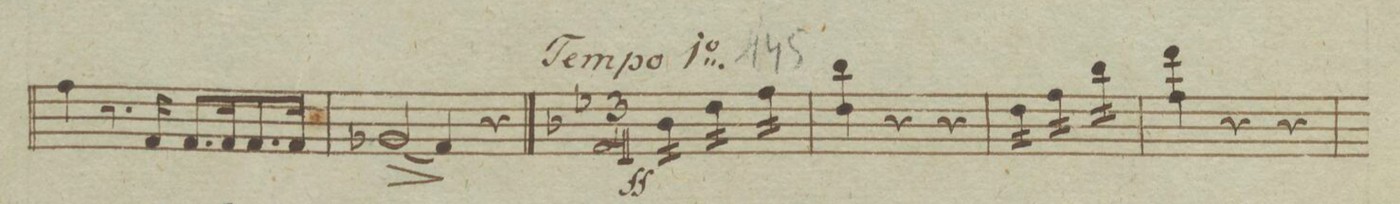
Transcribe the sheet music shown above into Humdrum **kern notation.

**kern	**dynam
*I"Violino Primo.	*
*clefG2	*
*k[b-e-]	*
*met(c)	*
*M4/4	*
4ff\	.
8.r	.
16f/	.
8.f/L	.
16f/K	.
8.f/	.
16f/Jk	.
=144	=144
(2g-X/	>
4f/)	]
4r	.
=145||	=145||
*M3/4	*
*k[b-e-]	*
*tremolo	*
16b-\LL	ff
16b-\	.
16b-\	.
16b-\JJ	.
16dd\LL	.
16dd\	.
16dd\	.
16dd\JJ	.
16ff\LL	.
16ff\	.
16ff\	.
16ff\JJ	.
=146	=146
4bb- 4dd\	.
4r	.
4r	.
=147	=147
16dd\LL	.
16dd\	.
16dd\	.
16dd\JJ	.
16ff\LL	.
16ff\	.
16ff\	.
16ff\JJ	.
16bb-\LL	.
16bb-\	.
16bb-\	.
16bb-\JJ	.
=148	=148
4ddd 4ff\	.
4r	.
4r	.
=149	=149
*-	*-
